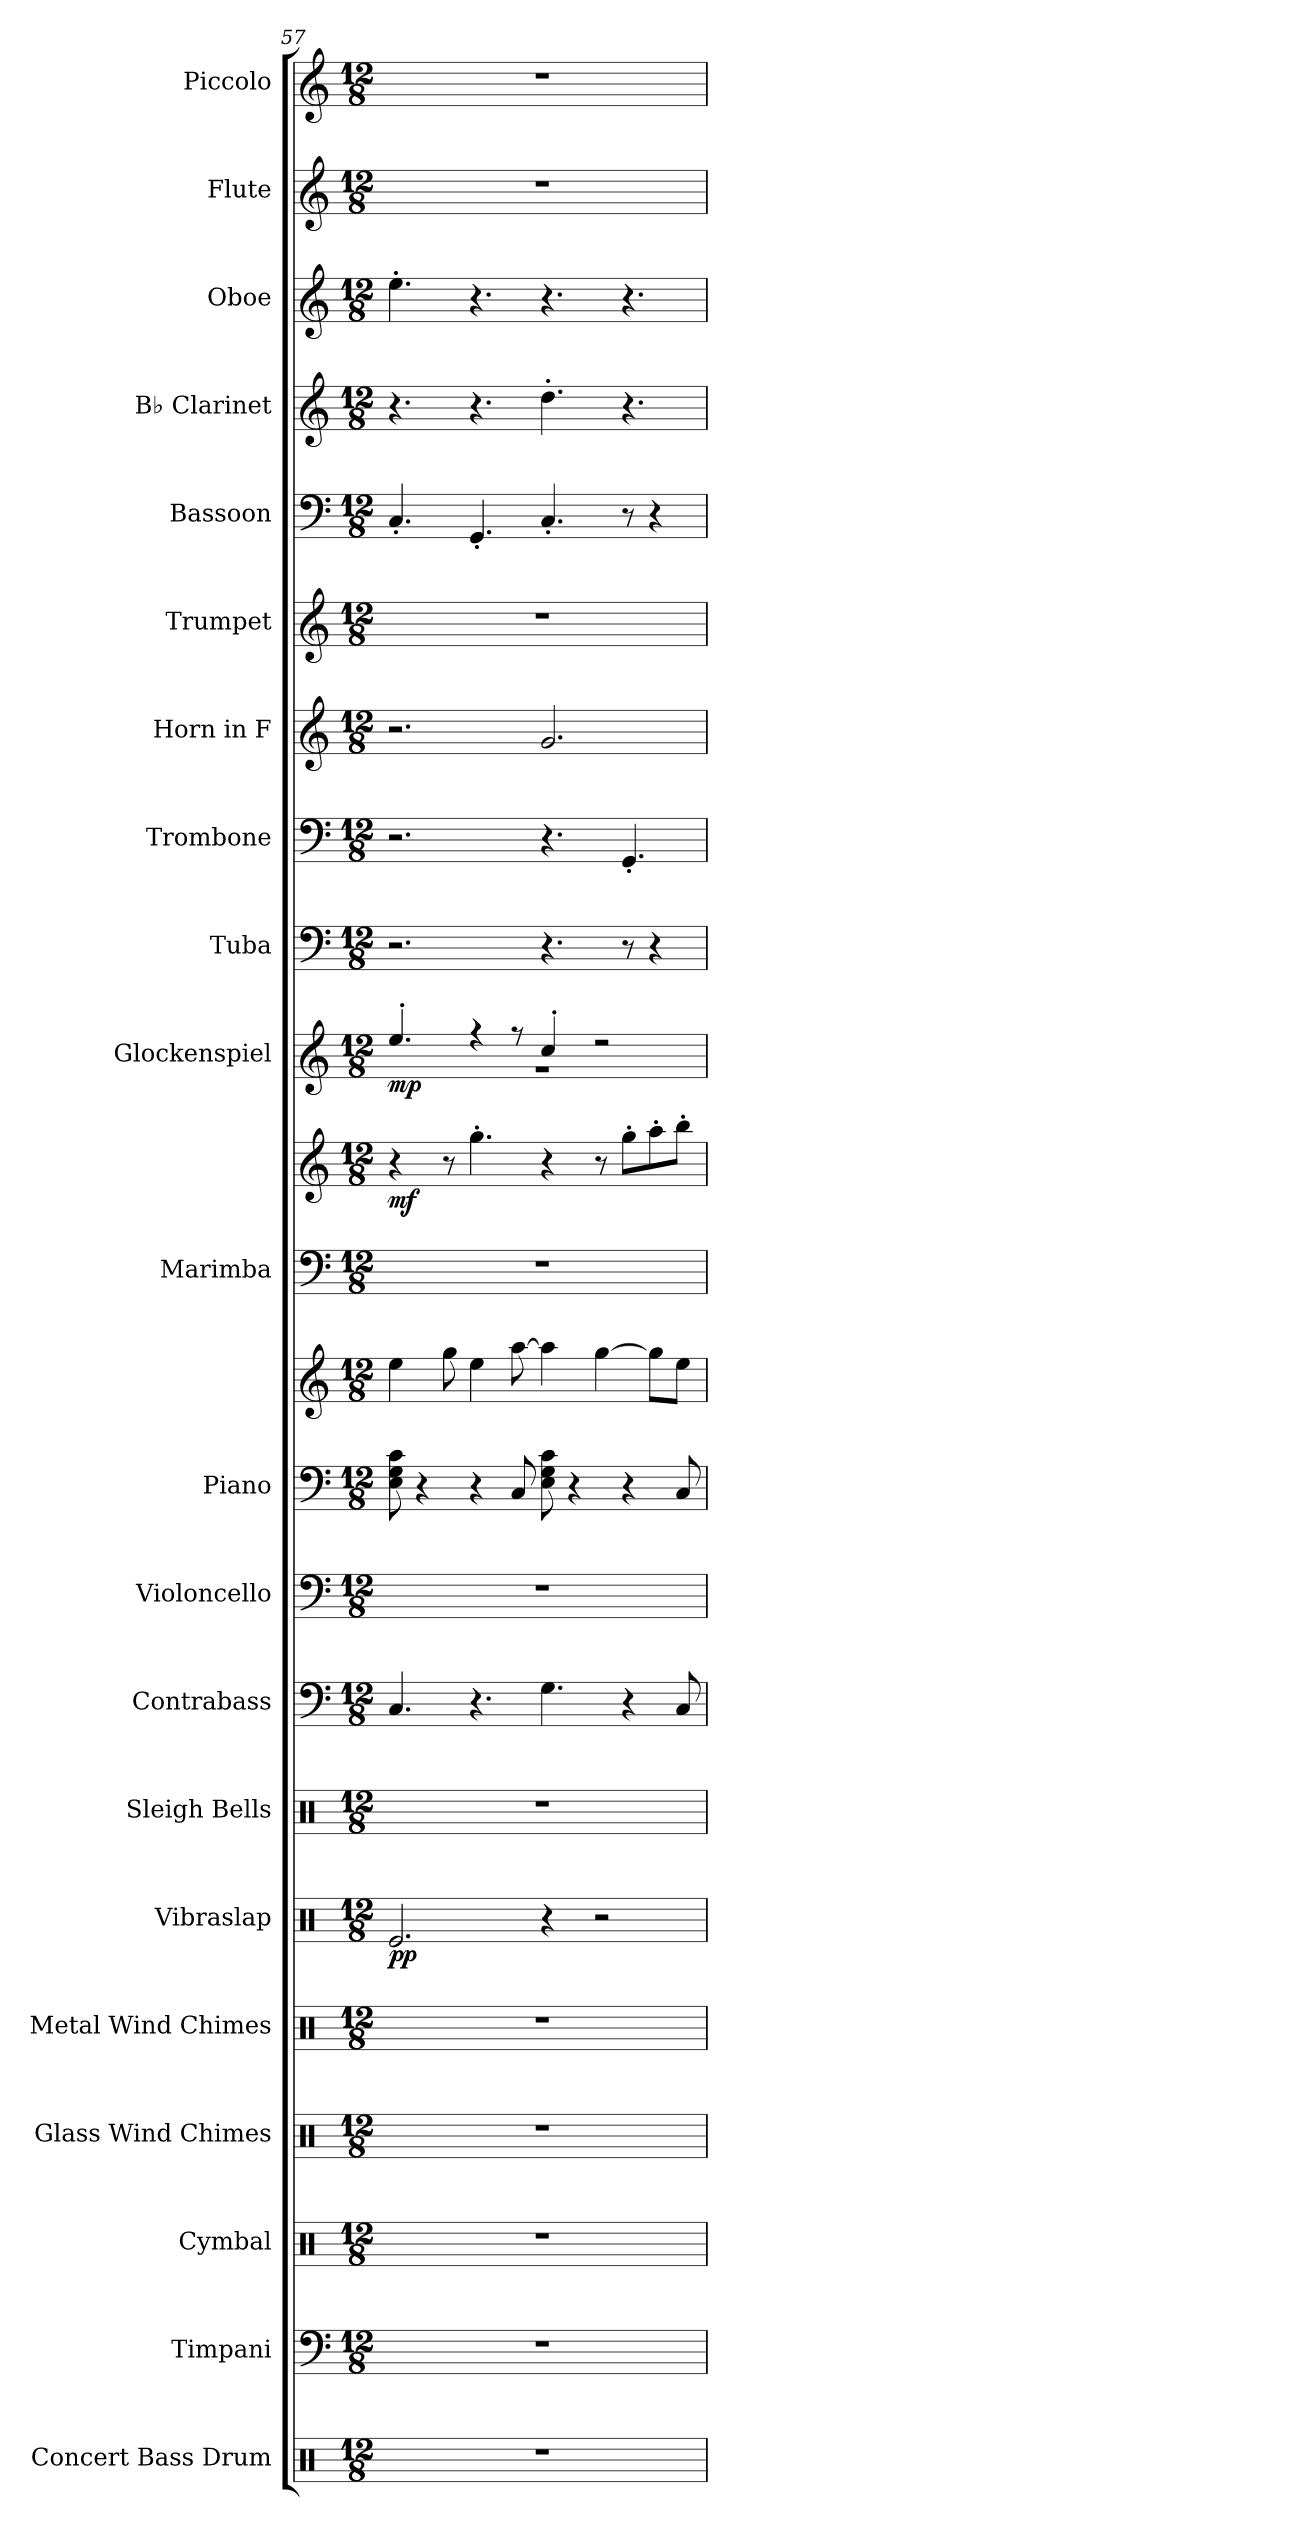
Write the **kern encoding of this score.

**kern	**kern	**kern	**kern	**kern	**kern	**dynam	**kern	**kern	**kern	**kern	**kern	**kern	**kern	**dynam	**kern	**dynam	**kern	**kern	**kern	**kern	**kern	**kern	**kern	**kern	**kern
*part21	*part20	*part19	*part18	*part17	*part16	*part16	*part15	*part14	*part13	*part12	*part12	*part11	*part11	*part11	*part10	*part10	*part9	*part8	*part7	*part6	*part5	*part4	*part3	*part2	*part1
*staff23	*staff22	*staff21	*staff20	*staff19	*staff18	*staff18	*staff17	*staff16	*staff15	*staff14	*staff13	*staff12	*staff11	*staff11/12	*staff10	*staff10	*staff9	*staff8	*staff7	*staff6	*staff5	*staff4	*staff3	*staff2	*staff1
*I"Concert Bass Drum	*I"Timpani	*I"Cymbal	*I"Glass Wind Chimes	*I"Metal Wind Chimes	*I"Vibraslap	*	*I"Sleigh Bells	*I"Contrabass	*I"Violoncello	*I"Piano	*	*I"Marimba	*	*	*I"Glockenspiel	*	*I"Tuba	*I"Trombone	*I"Horn in F	*I"Trumpet	*I"Bassoon	*I"B♭ Clarinet	*I"Oboe	*I"Flute	*I"Piccolo
*I'Con. BD	*I'Timp.	*I'Cym.	*I'Gl. Wn Ch.	*I'Met. Wn Ch.	*I'Vibslp.	*	*I'Sle. Be.	*I'Cb.	*I'Vc.	*I'Pno.	*	*I'Mrm.	*	*	*I'Glock.	*	*I'Tba.	*I'Tbn.	*	*I'Tpt.	*I'Bsn.	*I'B♭ Cl.	*I'Ob.	*I'Fl.	*I'Picc.
!!LO:PB:g=z
*clefX	*clefF4	*clefX	*clefX	*clefX	*clefX	*	*clefX	*clefF4	*clefF4	*clefF4	*clefG2	*clefF4	*clefG2	*	*clefG2	*	*clefF4	*clefF4	*clefG2	*clefG2	*clefF4	*clefG2	*clefG2	*clefG2	*clefG2
*	*	*	*	*	*	*	*	*ITrd7c12	*	*	*	*	*	*	*ITrd-14c-24	*	*	*	*ITrd4c7	*ITrd1c2	*	*ITrd1c2	*	*	*ITrd-7c-12
*k[]	*k[]	*k[]	*k[]	*k[]	*k[]	*	*k[]	*k[]	*k[]	*k[]	*k[]	*k[]	*k[]	*	*k[]	*	*k[]	*k[]	*k[b-]	*k[b-e-]	*k[]	*k[b-e-]	*k[]	*k[]	*k[]
*M12/8	*M12/8	*M12/8	*M12/8	*M12/8	*M12/8	*	*M12/8	*M12/8	*M12/8	*M12/8	*M12/8	*M12/8	*M12/8	*	*M12/8	*	*M12/8	*M12/8	*M12/8	*M12/8	*M12/8	*M12/8	*M12/8	*M12/8	*M12/8
=57	=57	=57	=57	=57	=57	=57	=57	=57	=57	=57	=57	=57	=57	=57	=57	=57	=57	=57	=57	=57	=57	=57	=57	=57	=57
*	*	*	*	*	*	*	*	*	*	*	*	*	*	*	*^	*	*	*	*	*	*	*	*	*	*
!	!	!	!	!	!	!LO:DY:b	!	!	!	!	!	!	!	!LO:DY:b	!	!	!LO:DY:b	!	!	!	!	!	!	!	!	!
1.r	1.r	1.r	1.r	1.r	2.Re/	pp	1.r	4.CC/	1.r	8E\ 8G\ 8c\	4ee\	1.r	4r	mf	4.eeee'/	1.r	mp	2.r	2.r	2.r	1.r	4.C'/	4.r	4.ee'\	1.r	1.r
.	.	.	.	.	.	.	.	.	.	4r	.	.	.	.	.	.	.	.	.	.	.	.	.	.	.	.
.	.	.	.	.	.	.	.	.	.	.	8gg\	.	8r	.	.	.	.	.	.	.	.	.	.	.	.	.
.	.	.	.	.	.	.	.	4.r	.	4r	4ee\	.	4.gg'\	.	4r	.	.	.	.	.	.	4.GG'/	4.r	4.r	.	.
.	.	.	.	.	.	.	.	.	.	8C/	[8aa\	.	.	.	8r	.	.	.	.	.	.	.	.	.	.	.
.	.	.	.	.	4r	.	.	4.GG\	.	8E\ 8G\ 8c\	4aa\]	.	4r	.	4cccc'/	.	.	4.r	4.r	2.c/	.	4.C'/	4.cc'\	4.r	.	.
.	.	.	.	.	.	.	.	.	.	4r	.	.	.	.	.	.	.	.	.	.	.	.	.	.	.	.
.	.	.	.	.	2r	.	.	.	.	.	[4gg\	.	8r	.	2r	.	.	.	.	.	.	.	.	.	.	.
.	.	.	.	.	.	.	.	4r	.	4r	.	.	8gg'\L	.	.	.	.	8r	4.GG'/	.	.	8r	4.r	4.r	.	.
.	.	.	.	.	.	.	.	.	.	.	8gg\L]	.	8aa'\	.	.	.	.	4r	.	.	.	4r	.	.	.	.
.	.	.	.	.	.	.	.	8CC/	.	8C/	8ee\J	.	8bb'\J	.	.	.	.	.	.	.	.	.	.	.	.	.
*	*	*	*	*	*	*	*	*	*	*	*	*	*	*	*v	*v	*	*	*	*	*	*	*	*	*	*
=	=	=	=	=	=	=	=	=	=	=	=	=	=	=	=	=	=	=	=	=	=	=	=	=	=
*-	*-	*-	*-	*-	*-	*-	*-	*-	*-	*-	*-	*-	*-	*-	*-	*-	*-	*-	*-	*-	*-	*-	*-	*-	*-
